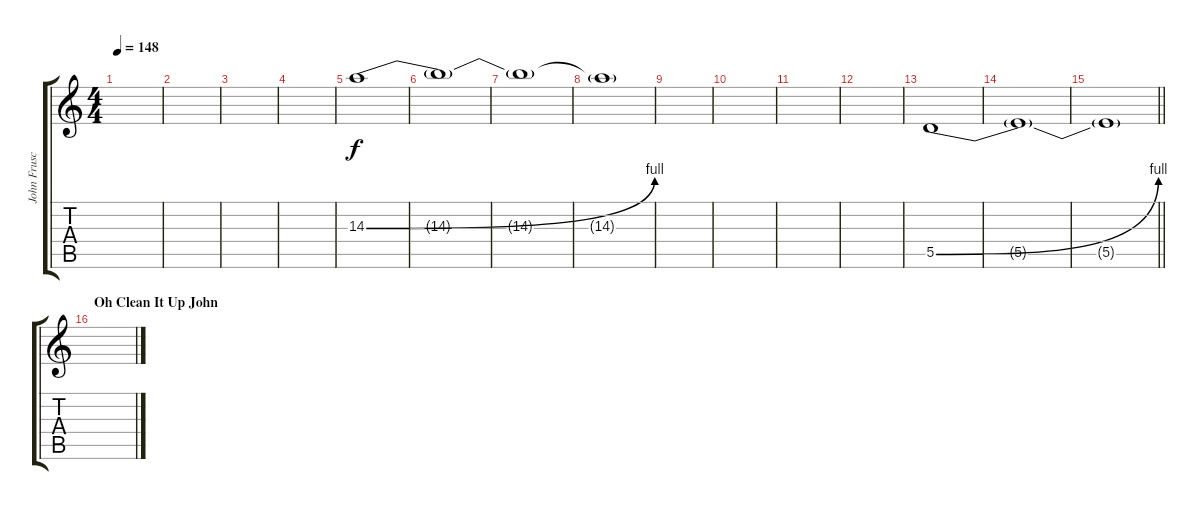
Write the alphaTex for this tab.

\track ("John Frusciante" "John Frusc") {instrument distortionguitar}
\staff {score tabs}
\tuning (E4 B3 G3 D3 A2 E2) {hide}
\ts (4 4)
\tempo 148
\clef g2
\ks c
|
|
|
|
14.3{be (bend 0 0 60 4)}.1 |
14.3{t}.1 |
14.3{t}.1 |
14.3{t}.1 |
|
|
|
|
5.5{be (bend 0 0 60 4)}.1 |
5.5{t}.1 |
\barLineRight lightlight
5.5{t}.1 |
\section ("" "Oh Clean It Up John")
